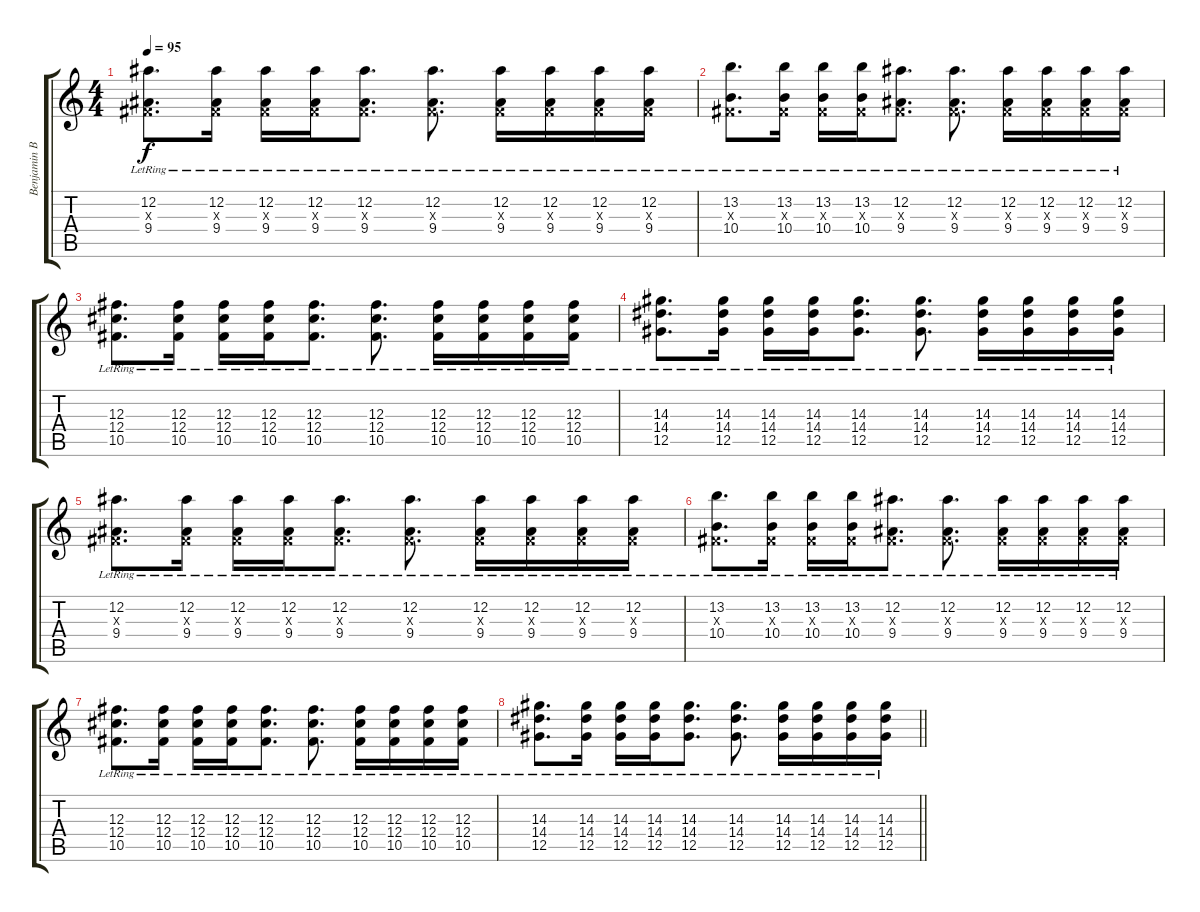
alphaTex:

\track ("Benjamin Burnley" "Benjamin B") {instrument distortionguitar}
\staff {score tabs}
\tuning (Eb4 Bb3 Gb3 Db3 Ab2 Db2) {hide}
\ts (4 4)
\tempo 95
\clef g2
\ks c
(12.2{lr} 0.3{x} 9.4{lr}).8{d dy f} (12.2{lr} 0.3{x} 9.4{lr}).16 (12.2{lr} 0.3{x} 9.4{lr}).16 (12.2{lr} 0.3{x} 9.4{lr}).16 (12.2{lr} 0.3{x} 9.4{lr}).8{d} (12.2{lr} 0.3{x} 9.4{lr}).8{d} (12.2{lr} 0.3{x} 9.4{lr}).16 (12.2{lr} 0.3{x} 9.4{lr}).16 (12.2{lr} 0.3{x} 9.4{lr}).16 (12.2{lr} 0.3{x} 9.4{lr}).16 |
(13.2{lr} 0.3{x} 10.4{lr}).8{d} (13.2{lr} 0.3{x} 10.4{lr}).16 (13.2{lr} 0.3{x} 10.4{lr}).16 (13.2{lr} 0.3{x} 10.4{lr}).16 (12.2{lr} 0.3{x} 9.4{lr}).8{d} (12.2{lr} 0.3{x} 9.4{lr}).8{d} (12.2{lr} 0.3{x} 9.4{lr}).16 (12.2{lr} 0.3{x} 9.4{lr}).16 (12.2{lr} 0.3{x} 9.4{lr}).16 (12.2{lr} 0.3{x} 9.4{lr}).16 |
(12.3{lr} 12.4{lr} 10.5{lr}).8{d} (12.3{lr} 12.4{lr} 10.5{lr}).16 (12.3{lr} 12.4{lr} 10.5{lr}).16 (12.3{lr} 12.4{lr} 10.5{lr}).16 (12.3{lr} 12.4{lr} 10.5{lr}).8{d} (12.3{lr} 12.4{lr} 10.5{lr}).8{d} (12.3{lr} 12.4{lr} 10.5{lr}).16 (12.3{lr} 12.4{lr} 10.5{lr}).16 (12.3{lr} 12.4{lr} 10.5{lr}).16 (12.3{lr} 12.4{lr} 10.5{lr}).16 |
(14.3{lr} 14.4{lr} 12.5{lr}).8{d} (14.3{lr} 14.4{lr} 12.5{lr}).16 (14.3{lr} 14.4{lr} 12.5{lr}).16 (14.3{lr} 14.4{lr} 12.5{lr}).16 (14.3{lr} 14.4{lr} 12.5{lr}).8{d} (14.3{lr} 14.4{lr} 12.5{lr}).8{d} (14.3{lr} 14.4{lr} 12.5{lr}).16 (14.3{lr} 14.4{lr} 12.5{lr}).16 (14.3{lr} 14.4{lr} 12.5{lr}).16 (14.3{lr} 14.4{lr} 12.5{lr}).16 |
(12.2{lr} 0.3{x} 9.4{lr}).8{d} (12.2{lr} 0.3{x} 9.4{lr}).16 (12.2{lr} 0.3{x} 9.4{lr}).16 (12.2{lr} 0.3{x} 9.4{lr}).16 (12.2{lr} 0.3{x} 9.4{lr}).8{d} (12.2{lr} 0.3{x} 9.4{lr}).8{d} (12.2{lr} 0.3{x} 9.4{lr}).16 (12.2{lr} 0.3{x} 9.4{lr}).16 (12.2{lr} 0.3{x} 9.4{lr}).16 (12.2{lr} 0.3{x} 9.4{lr}).16 |
(13.2{lr} 0.3{x} 10.4{lr}).8{d} (13.2{lr} 0.3{x} 10.4{lr}).16 (13.2{lr} 0.3{x} 10.4{lr}).16 (13.2{lr} 0.3{x} 10.4{lr}).16 (12.2{lr} 0.3{x} 9.4{lr}).8{d} (12.2{lr} 0.3{x} 9.4{lr}).8{d} (12.2{lr} 0.3{x} 9.4{lr}).16 (12.2{lr} 0.3{x} 9.4{lr}).16 (12.2{lr} 0.3{x} 9.4{lr}).16 (12.2{lr} 0.3{x} 9.4{lr}).16 |
(12.3{lr} 12.4{lr} 10.5{lr}).8{d} (12.3{lr} 12.4{lr} 10.5{lr}).16 (12.3{lr} 12.4{lr} 10.5{lr}).16 (12.3{lr} 12.4{lr} 10.5{lr}).16 (12.3{lr} 12.4{lr} 10.5{lr}).8{d} (12.3{lr} 12.4{lr} 10.5{lr}).8{d} (12.3{lr} 12.4{lr} 10.5{lr}).16 (12.3{lr} 12.4{lr} 10.5{lr}).16 (12.3{lr} 12.4{lr} 10.5{lr}).16 (12.3{lr} 12.4{lr} 10.5{lr}).16 |
\barLineRight lightlight
(14.3{lr} 14.4{lr} 12.5{lr}).8{d} (14.3{lr} 14.4{lr} 12.5{lr}).16 (14.3{lr} 14.4{lr} 12.5{lr}).16 (14.3{lr} 14.4{lr} 12.5{lr}).16 (14.3{lr} 14.4{lr} 12.5{lr}).8{d} (14.3{lr} 14.4{lr} 12.5{lr}).8{d} (14.3{lr} 14.4{lr} 12.5{lr}).16 (14.3{lr} 14.4{lr} 12.5{lr}).16 (14.3{lr} 14.4{lr} 12.5{lr}).16 (14.3{lr} 14.4{lr} 12.5{lr}).16
